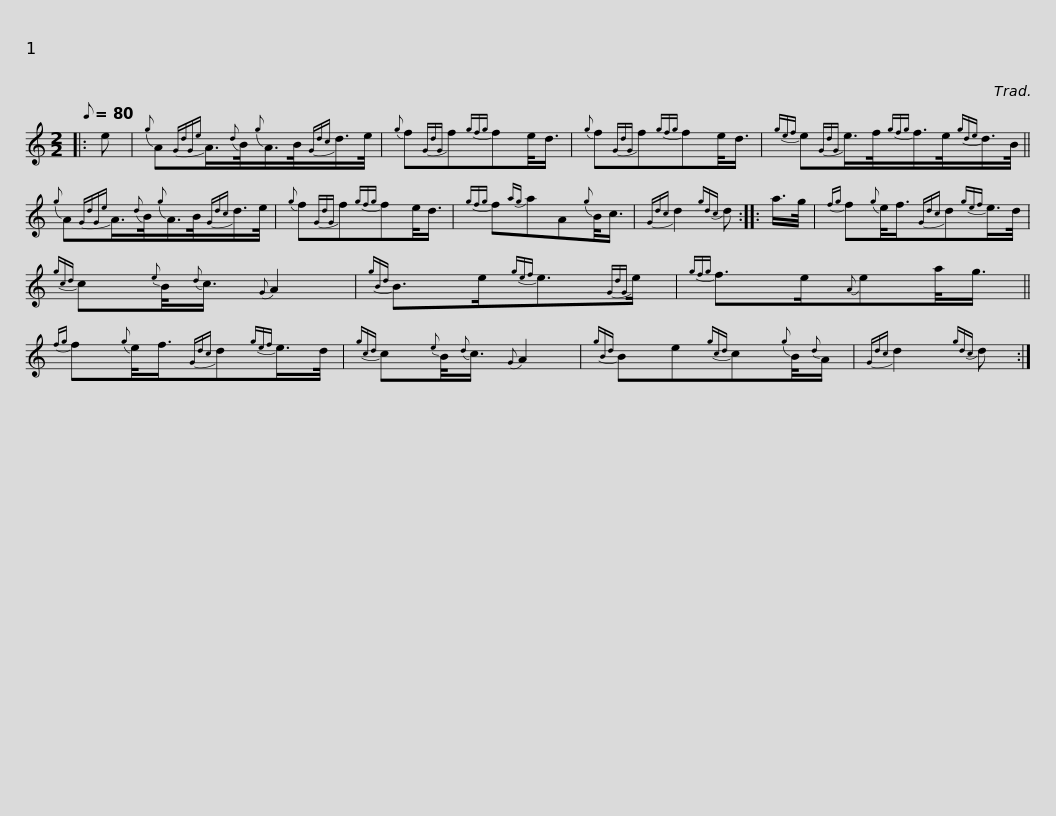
X:1
L:1/8
Q:1/8=80
M:2/2
I:linebreak $
K:C
V:1 treble
V:1
|: e |{g} A{GdGe}A3/4{d}B/4{g}A/>B/{Gdc}d/>e/ |{g} f{GdG}f{gfg}fe/<d/ |{g} f{GdG}f{gfg}fe/<d/ |${gef} e{GdG}e/>f/{gfg}f/>e/{gde}d/>B/ || %5
{g} A{GdGe}A3/4{d}B/4{g}A/>B/{Gdc}d/>e/ |{g} f{GdG}f{gfg}fe/<d/ |${gfg} f{ag}aA{g}B/<c/ |{Gdc} d2{gdc} d :: a/>g/ |$ %10
{fg} f{g}e/<f/{Gdc}d{gef}e/>d/ |{gcd} c{e}B/4{d}c3/4{G} A2 |{gBd} B>e{gef}e3/2{GdG}e/ |${gfg} f>e{A}ea/<g/ ||{fg} f{g}e/<f/{Gdc}d{gef}e/>d/ | %15
{gcd} c{e}B/4{d}c3/4{G} A2 |${gBd} Be{gcd}c{g}B/4{d}A/ |{Gdc} d2{gdc} d :| %18
